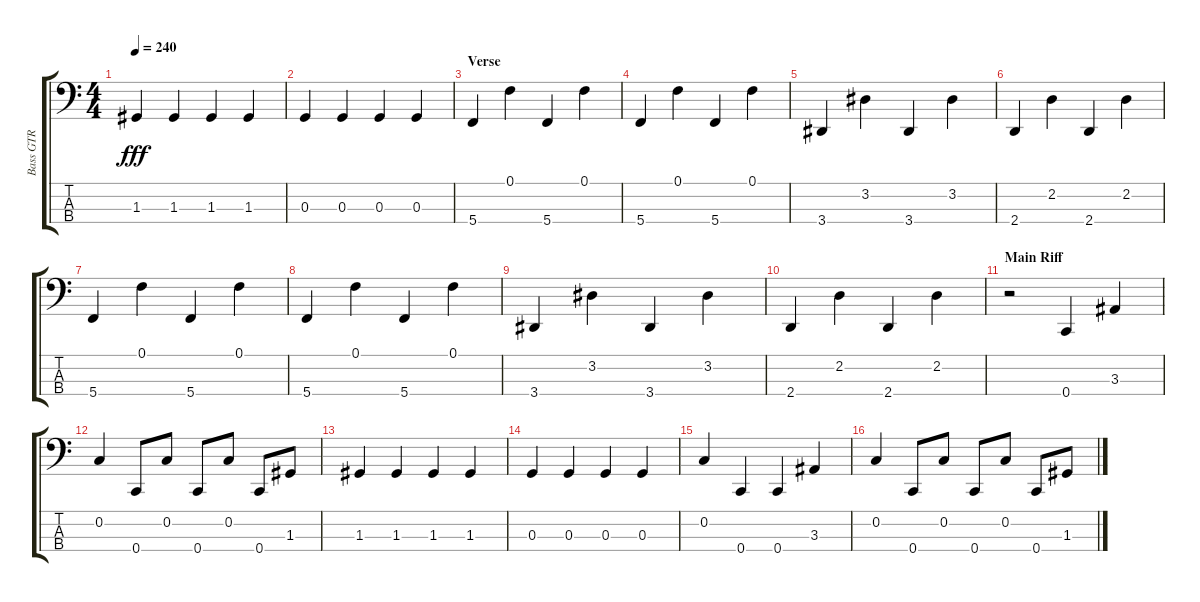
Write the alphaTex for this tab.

\track ("Bass GTR" "Bass GTR") {instrument electricbassfinger}
\staff {score tabs}
\tuning (F2 C2 G1 C1) {hide}
\ts (4 4)
\tempo 240
\clef f4
\ks aminor
1.3.4{dy fff} 1.3.4 1.3.4 1.3.4 |
0.3.4 0.3.4 0.3.4 0.3.4 |
\section ("" "Verse")
5.4.4 0.1.4 5.4.4 0.1.4 |
5.4.4 0.1.4 5.4.4 0.1.4 |
3.4.4 3.2.4 3.4.4 3.2.4 |
2.4.4 2.2.4 2.4.4 2.2.4 |
5.4.4 0.1.4 5.4.4 0.1.4 |
5.4.4 0.1.4 5.4.4 0.1.4 |
3.4.4 3.2.4 3.4.4 3.2.4 |
2.4.4 2.2.4 2.4.4 2.2.4 |
\section ("" "Main Riff")
r.2 0.4.4 3.3.4 |
0.2.4 0.4.8 0.2.8 0.4.8 0.2.8 0.4.8 1.3.8 |
1.3.4 1.3.4 1.3.4 1.3.4 |
0.3.4 0.3.4 0.3.4 0.3.4 |
0.2.4 0.4.4 0.4.4 3.3.4 |
0.2.4 0.4.8 0.2.8 0.4.8 0.2.8 0.4.8 1.3.8
